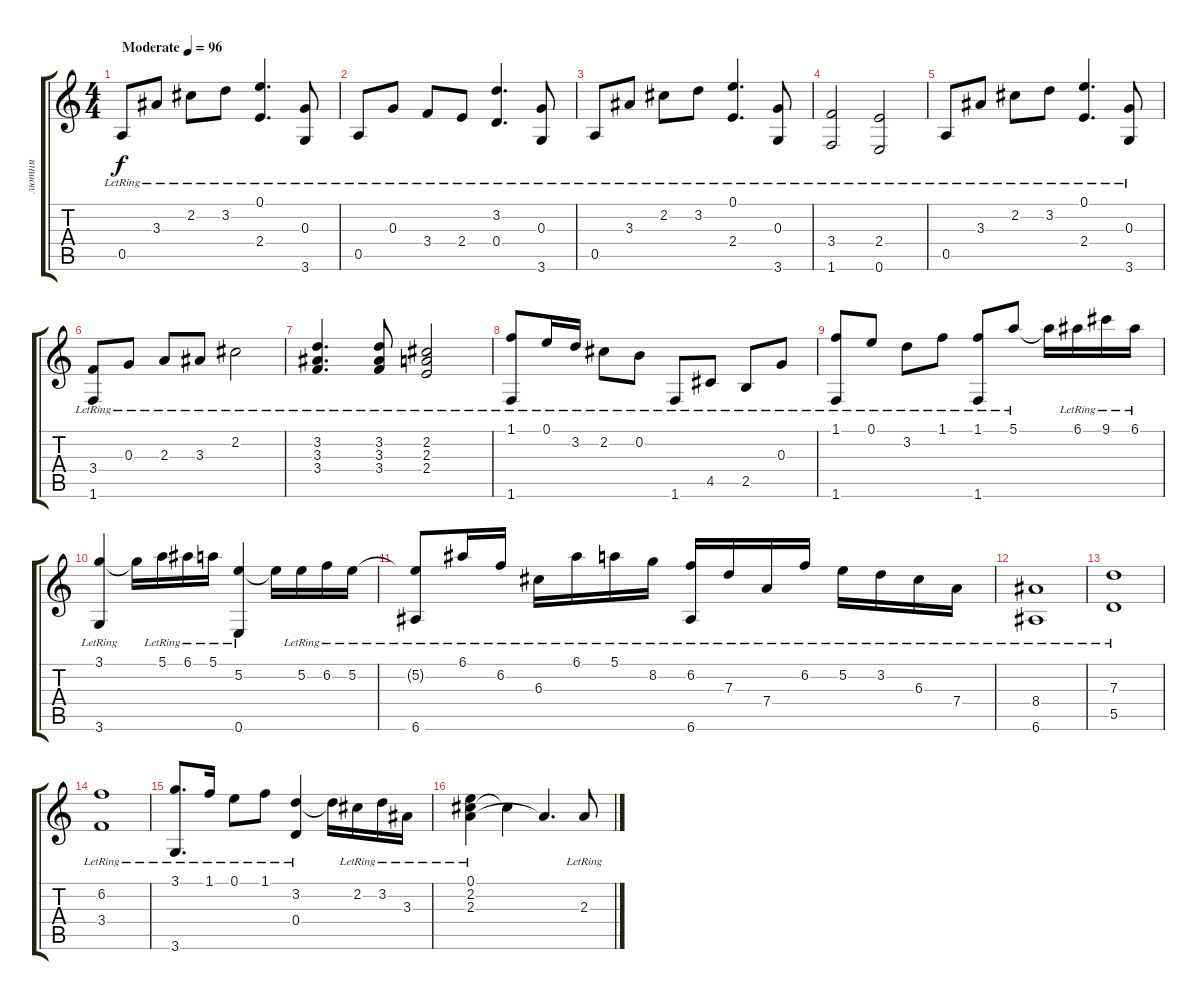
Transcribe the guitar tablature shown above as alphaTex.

\track ("лютня" "лютня") {instrument acousticguitarnylon}
\staff {score tabs}
\tuning (E4 B3 G3 D3 A2 E2) {hide}
\ts (4 4)
\tempo (96 "Moderate")
\clef g2
\ks c
0.5{lr}.8{dy f instrument acousticguitarnylon} 3.3{lr}.8 2.2{lr}.8 3.2{lr}.8 (0.1{lr} 2.4{lr}).4{d} (0.3{lr} 3.6{lr}).8 |
0.5{lr}.8 0.3{lr}.8 3.4{lr}.8 2.4{lr}.8 (3.2{lr} 0.4{lr}).4{d} (0.3{lr} 3.6{lr}).8 |
0.5{lr}.8 3.3{lr}.8 2.2{lr}.8 3.2{lr}.8 (0.1{lr} 2.4{lr}).4{d} (0.3{lr} 3.6{lr}).8 |
(3.4{lr} 1.6{lr}).2 (2.4{lr} 0.6{lr}).2 |
0.5{lr}.8 3.3{lr}.8 2.2{lr}.8 3.2{lr}.8 (0.1{lr} 2.4{lr}).4{d} (0.3{lr} 3.6{lr}).8 |
(3.4{lr} 1.6{lr}).8 0.3{lr}.8 2.3{lr}.8 3.3{lr}.8 2.2{lr}.2 |
(3.2{lr} 3.3{lr} 3.4{lr}).4{d} (3.2{lr} 3.3{lr} 3.4{lr}).8 (2.2{lr} 2.3{lr} 2.4{lr}).2 |
(1.1{lr} 1.6{lr}).8 0.1{lr}.16 3.2{lr}.16 2.2{lr}.8 0.2{lr}.8 1.6{lr}.8 4.5{lr}.8 2.5{lr}.8 0.3{lr}.8 |
(1.1{lr} 1.6{lr}).8 0.1{lr}.8 3.2{lr}.8 1.1{lr}.8 (1.1{lr} 1.6{lr}).8 5.1{lr}.8 5.1{t}.16 6.1{lr}.16 9.1{lr}.16 6.1{lr}.16 |
(3.1{lr} 3.6{lr}).4 3.1{t}.16 5.1{lr}.16 6.1{lr}.16 5.1{lr}.16 (5.2{lr} 0.6{lr}).4 5.2{t}.16 5.2{lr}.16 6.2{lr}.16 5.2{lr}.16 |
(5.2{t} 6.6{lr}).8 6.1{lr}.16 6.2{lr}.16 6.3{lr}.16 6.1{lr}.16 5.1{lr}.16 8.2{lr}.16 (6.2{lr} 6.6{lr}).16 7.3{lr}.16 7.4{lr}.16 6.2{lr}.16 5.2{lr}.16 3.2{lr}.16 6.3{lr}.16 7.4{lr}.16 |
(8.4{lr} 6.6{lr}).1 |
(7.3{lr} 5.5{lr}).1 |
(6.2{lr} 3.4{lr}).1 |
(3.1{lr} 3.6{lr}).8{d} 1.1{lr}.16 0.1{lr}.8 1.1{lr}.8 (3.2{lr} 0.4{lr}).4 3.2{t}.16 2.2{lr}.16 3.2{lr}.16 3.3{lr}.16 |
(0.1{lr} 2.2{lr} 2.3{lr}).4 2.2{t}.4 2.3{t}.4{d} 2.3{lr}.8
